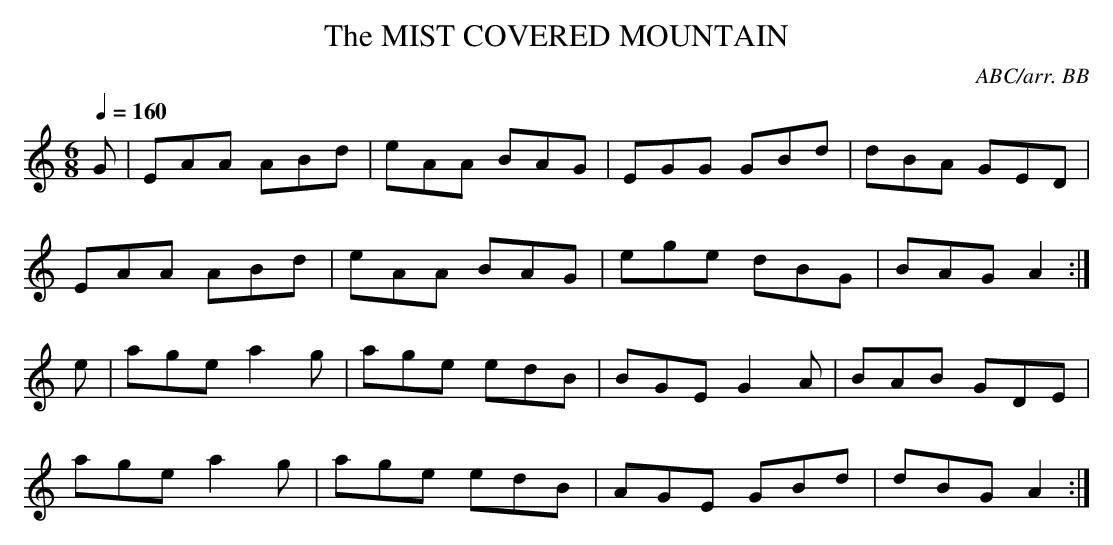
X:1
T:MIST COVERED MOUNTAIN, The
C:ABC/arr. BB
Q:1/4=160
M:6/8
L:1/8
K:Am
G|EAA ABd|eAA BAG|EGG GBd|dBA GED|
EAA ABd|eAA BAG|ege dBG|BAG A2 :|
e|age a2 g|age edB|BGE G2 A|BAB GDE|
age a2 g|age edB|AGE GBd|dBG A2 :|
